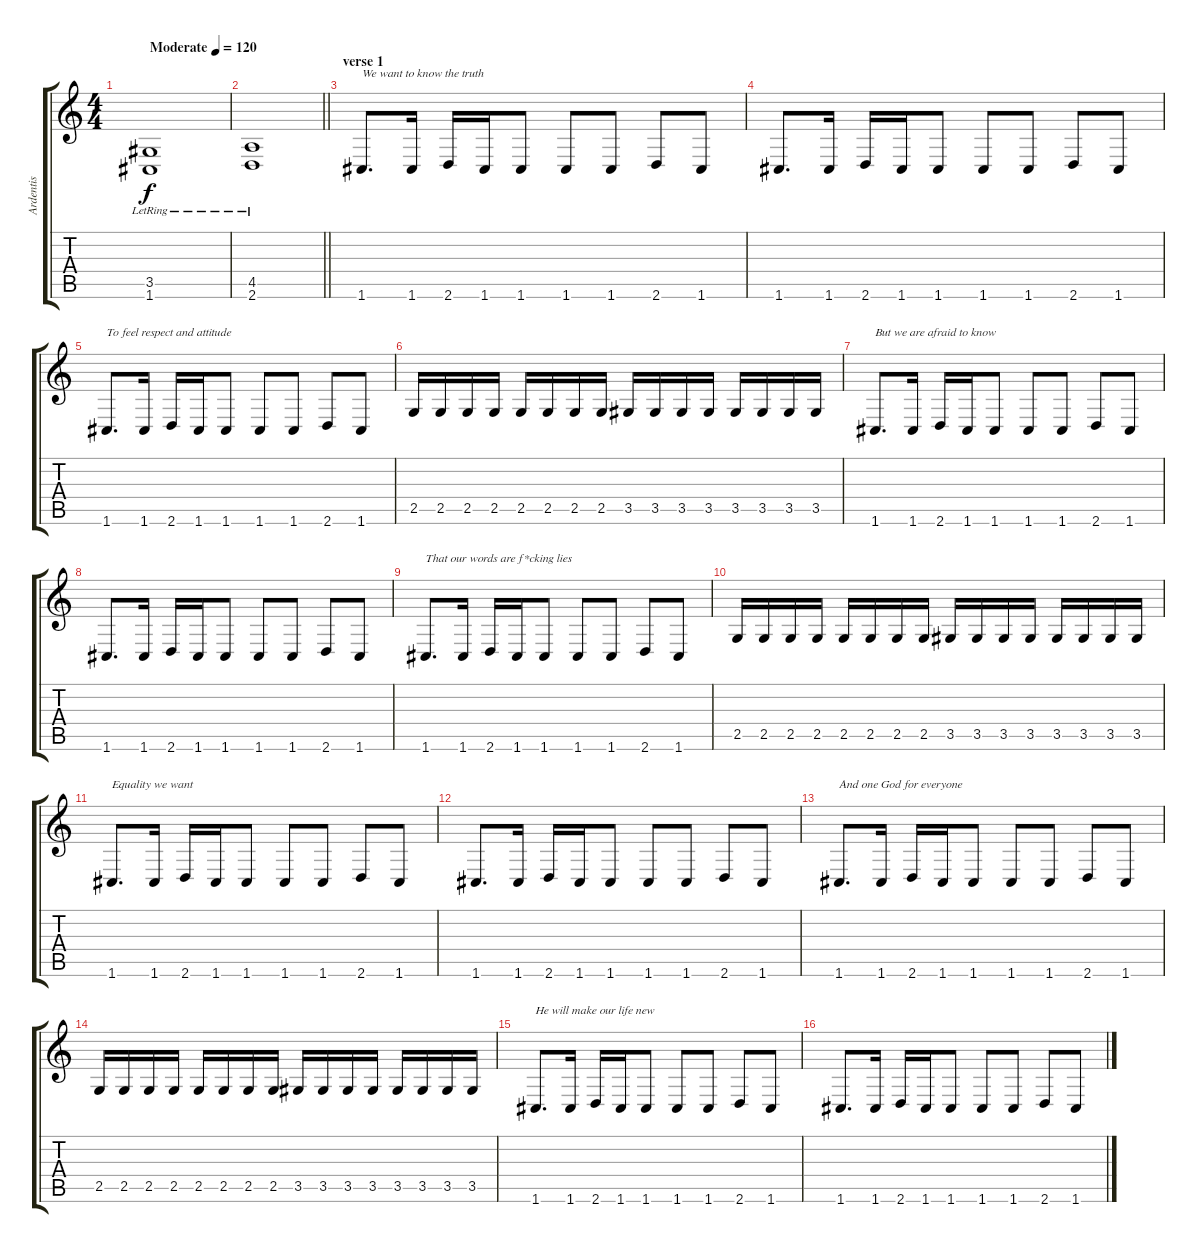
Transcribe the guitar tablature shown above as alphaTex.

\track ("Ardentis" "Ardentis") {instrument distortionguitar}
\staff {score tabs}
\tuning (C4 G3 Eb3 Bb2 F2 C2) {hide}
\ts (4 4)
\tempo (120 "Moderate")
\clef g2
\ks c
(3.5{lr} 1.6).1{dy f instrument distortionguitar} |
\barLineRight lightlight
(4.5{lr} 2.6).1 |
\section ("" "verse 1")
1.6.8{d txt "We want to know the truth"} 1.6.16 2.6.16 1.6.16 1.6.8 1.6.8 1.6.8 2.6.8 1.6.8 |
1.6.8{d} 1.6.16 2.6.16 1.6.16 1.6.8 1.6.8 1.6.8 2.6.8 1.6.8 |
1.6.8{d txt "To feel respect and attitude"} 1.6.16 2.6.16 1.6.16 1.6.8 1.6.8 1.6.8 2.6.8 1.6.8 |
2.5.16 2.5.16 2.5.16 2.5.16 2.5.16 2.5.16 2.5.16 2.5.16 3.5.16 3.5.16 3.5.16 3.5.16 3.5.16 3.5.16 3.5.16 3.5.16 |
1.6.8{d txt "But we are afraid to know"} 1.6.16 2.6.16 1.6.16 1.6.8 1.6.8 1.6.8 2.6.8 1.6.8 |
1.6.8{d} 1.6.16 2.6.16 1.6.16 1.6.8 1.6.8 1.6.8 2.6.8 1.6.8 |
1.6.8{d txt "That our words are f*cking lies"} 1.6.16 2.6.16 1.6.16 1.6.8 1.6.8 1.6.8 2.6.8 1.6.8 |
2.5.16 2.5.16 2.5.16 2.5.16 2.5.16 2.5.16 2.5.16 2.5.16 3.5.16 3.5.16 3.5.16 3.5.16 3.5.16 3.5.16 3.5.16 3.5.16 |
1.6.8{d txt "Equality we want"} 1.6.16 2.6.16 1.6.16 1.6.8 1.6.8 1.6.8 2.6.8 1.6.8 |
1.6.8{d} 1.6.16 2.6.16 1.6.16 1.6.8 1.6.8 1.6.8 2.6.8 1.6.8 |
1.6.8{d txt "And one God for everyone"} 1.6.16 2.6.16 1.6.16 1.6.8 1.6.8 1.6.8 2.6.8 1.6.8 |
2.5.16 2.5.16 2.5.16 2.5.16 2.5.16 2.5.16 2.5.16 2.5.16 3.5.16 3.5.16 3.5.16 3.5.16 3.5.16 3.5.16 3.5.16 3.5.16 |
1.6.8{d txt "He will make our life new"} 1.6.16 2.6.16 1.6.16 1.6.8 1.6.8 1.6.8 2.6.8 1.6.8 |
1.6.8{d} 1.6.16 2.6.16 1.6.16 1.6.8 1.6.8 1.6.8 2.6.8 1.6.8
